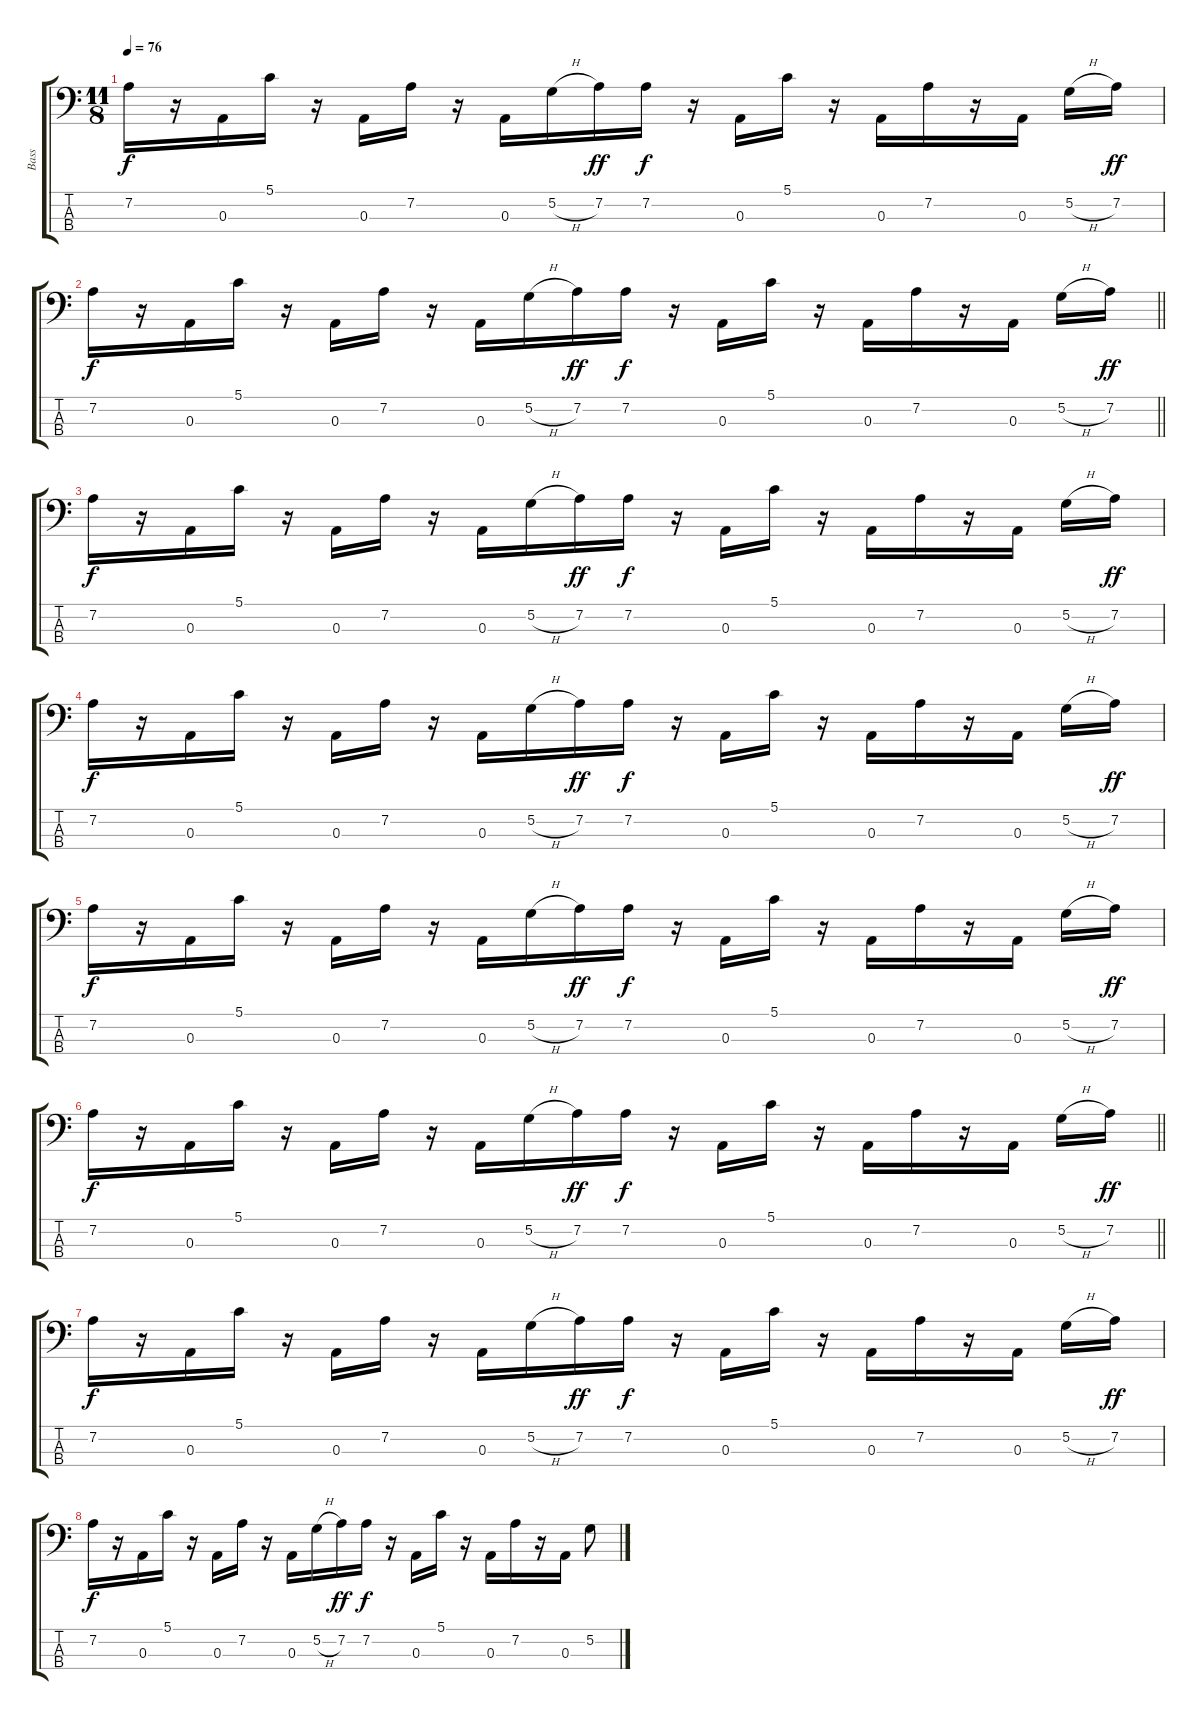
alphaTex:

\track ("Bass" "Bass") {instrument electricbasspick}
\staff {score tabs}
\tuning (G2 D2 A1 D1) {hide}
\ts (11 8)
\tempo 76
\clef f4
\ks c
7.2.16{dy f} r.16 0.3.16 5.1.16 r.16 0.3.16 7.2.16 r.16 0.3.16 5.2{h}.16 7.2.16{dy ff} 7.2.16{dy f} r.16 0.3.16 5.1.16 r.16 0.3.16 7.2.16 r.16 0.3.16 5.2{h}.16 7.2.16{dy ff} |
\barLineRight lightlight
7.2.16{dy f} r.16 0.3.16 5.1.16 r.16 0.3.16 7.2.16 r.16 0.3.16 5.2{h}.16 7.2.16{dy ff} 7.2.16{dy f} r.16 0.3.16 5.1.16 r.16 0.3.16 7.2.16 r.16 0.3.16 5.2{h}.16 7.2.16{dy ff} |
\section ("" "")
7.2.16{dy f} r.16 0.3.16 5.1.16 r.16 0.3.16 7.2.16 r.16 0.3.16 5.2{h}.16 7.2.16{dy ff} 7.2.16{dy f} r.16 0.3.16 5.1.16 r.16 0.3.16 7.2.16 r.16 0.3.16 5.2{h}.16 7.2.16{dy ff} |
7.2.16{dy f} r.16 0.3.16 5.1.16 r.16 0.3.16 7.2.16 r.16 0.3.16 5.2{h}.16 7.2.16{dy ff} 7.2.16{dy f} r.16 0.3.16 5.1.16 r.16 0.3.16 7.2.16 r.16 0.3.16 5.2{h}.16 7.2.16{dy ff} |
7.2.16{dy f} r.16 0.3.16 5.1.16 r.16 0.3.16 7.2.16 r.16 0.3.16 5.2{h}.16 7.2.16{dy ff} 7.2.16{dy f} r.16 0.3.16 5.1.16 r.16 0.3.16 7.2.16 r.16 0.3.16 5.2{h}.16 7.2.16{dy ff} |
\barLineRight lightlight
7.2.16{dy f} r.16 0.3.16 5.1.16 r.16 0.3.16 7.2.16 r.16 0.3.16 5.2{h}.16 7.2.16{dy ff} 7.2.16{dy f} r.16 0.3.16 5.1.16 r.16 0.3.16 7.2.16 r.16 0.3.16 5.2{h}.16 7.2.16{dy ff} |
\section ("" "")
7.2.16{dy f} r.16 0.3.16 5.1.16 r.16 0.3.16 7.2.16 r.16 0.3.16 5.2{h}.16 7.2.16{dy ff} 7.2.16{dy f} r.16 0.3.16 5.1.16 r.16 0.3.16 7.2.16 r.16 0.3.16 5.2{h}.16 7.2.16{dy ff} |
7.2.16{dy f} r.16 0.3.16 5.1.16 r.16 0.3.16 7.2.16 r.16 0.3.16 5.2{h}.16 7.2.16{dy ff} 7.2.16{dy f} r.16 0.3.16 5.1.16 r.16 0.3.16 7.2.16 r.16 0.3.16 5.2{ss}.8
